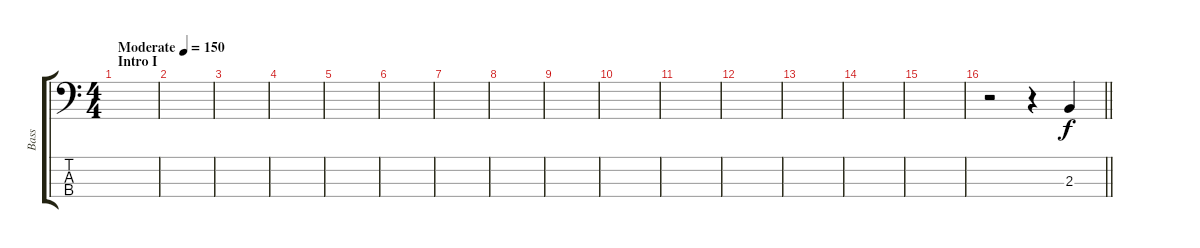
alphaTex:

\track ("Bass" "Bass") {instrument electricbassfinger}
\staff {score tabs}
\tuning (G2 D2 A1 E1) {hide}
\ts (4 4)
\section ("" "Intro I")
\tempo (150 "Moderate")
\clef f4
\ks c
|
|
|
|
|
|
|
|
|
|
|
|
|
|
|
\barLineRight lightlight
r.2 r.4 2.3.4
